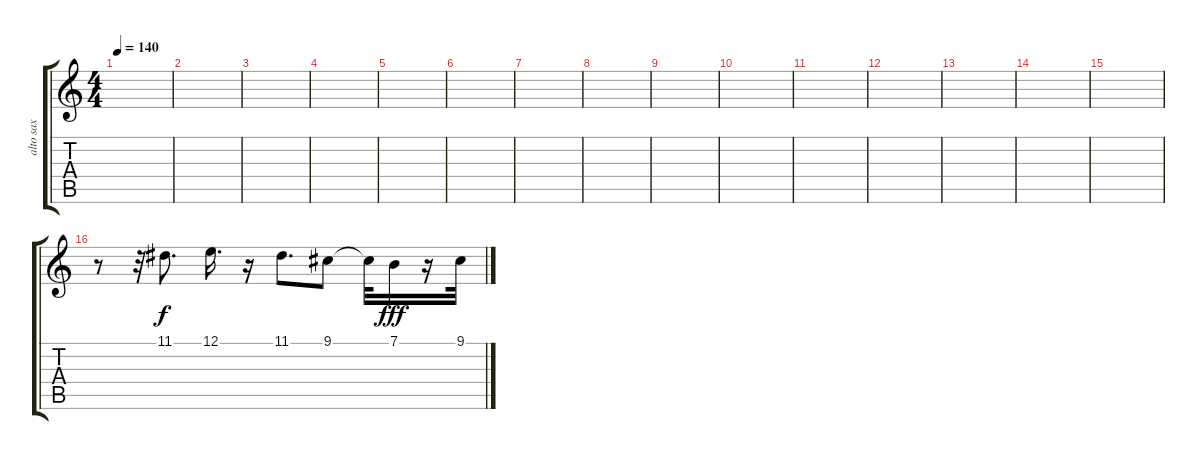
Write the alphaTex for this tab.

\track ("alto sax" "alto sax") {instrument altosax}
\staff {score tabs}
\tuning (E4 B3 G3 D3 A2 E2) {hide}
\ts (4 4)
\tempo 140
\clef g2
\ks c
|
|
|
|
|
|
|
|
|
|
|
|
|
|
|
r.8 r.32 11.1.8{d} 12.1.16{d} r.16 11.1.8{d} 9.1.8 9.1{t}.32{dy f} 7.1.16{dy fff} r.16 9.1.32
